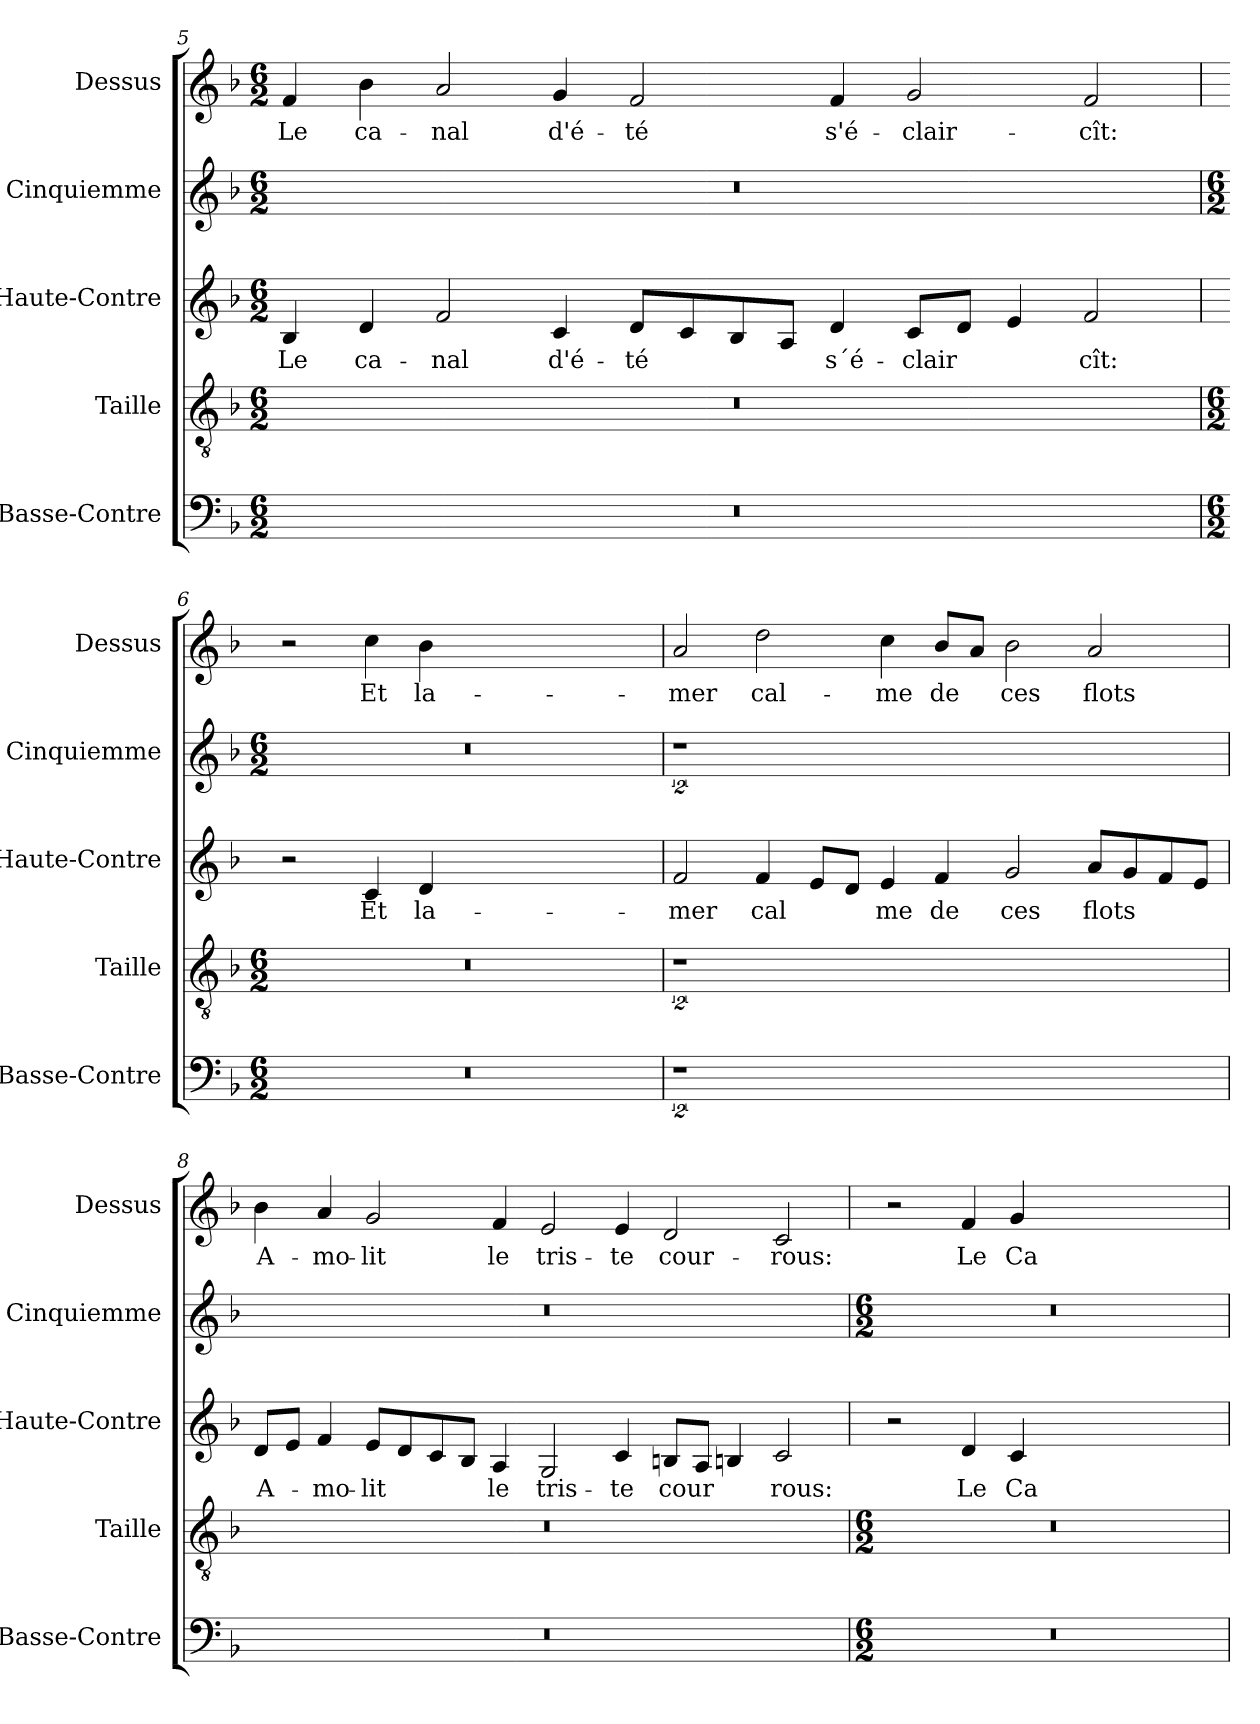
**kern	**kern	**kern	**text	**kern	**kern	**text
*part5	*part4	*part3	*part3	*part2	*part1	*part1
*staff5	*staff4	*staff3	*staff3	*staff2	*staff1	*staff1
*I"Basse-Contre	*I"Taille	*I"Haute-Contre	*	*I"Cinquiemme	*I"Dessus	*
*I'Basse-Contre	*I'Taille	*I'Haute-Contre	*	*I'Cinquiemme	*I'Dessus	*
*clefF4	*clefGv2	*clefG2	*	*clefG2	*clefG2	*
*k[b-]	*k[b-]	*k[b-]	*	*k[b-]	*k[b-]	*
*F:	*F:	*F:	*	*F:	*F:	*
*M6/2	*M6/2	*M6/2	*	*M6/2	*M6/2	*
=5	=5	=5	=5	=5	=5	=5
!	!	!	!LO:LY:b	!	!	!LO:LY:b
0.r	0.r	4B-	Le	0.r	4f	Le
!	!	!	!LO:LY:b	!	!	!LO:LY:b
.	.	4d	ca-	.	4b-	ca-
!	!	!	!LO:LY:b	!	!	!LO:LY:b
.	.	2f	-nal	.	2a	-nal
!	!	!	!LO:LY:b	!	!	!LO:LY:b
.	.	4c	d'é-	.	4g	d'é-
!	!	!	!LO:LY:b	!	!	!LO:LY:b
.	.	8dL	-té	.	2f	-té
.	.	8c	.	.	.	.
.	.	8B-	.	.	.	.
.	.	8AJ	.	.	.	.
!	!	!	!LO:LY:b	!	!	!LO:LY:b
.	.	4d	s´é-	.	4f	s'é-
!	!	!	!LO:LY:b	!	!	!LO:LY:b
.	.	8cL	-clair	.	2g	-clair-
.	.	8dJ	.	.	.	.
.	.	4e	.	.	.	.
!	!	!	!LO:LY:b	!	!	!LO:LY:b
.	.	2f	cît:	.	2f	-cît:
!!LO:LB:g=z
=6	=6	=6	=6	=6	=6	=6
*M6/2	*M6/2	*	*	*M6/2	*	*
0.r	0.r	2r	.	0.r	2r	.
!	!	!	!LO:LY:b	!	!	!LO:LY:b
.	.	4c	Et	.	4cc	Et
!	!	!	!LO:LY:b	!	!	!LO:LY:b
.	.	4d	la-	.	4b-	la-
.	.	0ryy	.	.	0ryy	.
=7	=7	=7	=7	=7	=7	=7
!	!	!	!LO:LY:b	!	!	!LO:LY:b
2%5r	2%5r	2f	-mer	2%5r	2a	-mer
!	!	!	!LO:LY:b	!	!	!LO:LY:b
.	.	4f	cal	.	2dd	cal-
.	.	8eL	.	.	.	.
.	.	8dJ	.	.	.	.
!	!	!	!LO:LY:b	!	!	!LO:LY:b
.	.	4e	me	.	4cc	-me
!	!	!	!LO:LY:b	!	!	!LO:LY:b
.	.	4f	de	.	8b-L	de
.	.	.	.	.	8aJ	.
!	!	!	!LO:LY:b	!	!	!LO:LY:b
.	.	2g	ces	.	2b-	ces
!	!	!	!LO:LY:b	!	!	!LO:LY:b
.	.	8aL	flots	.	2a	flots
.	.	8g	.	.	.	.
.	.	8f	.	.	.	.
.	.	8eJ	.	.	.	.
=8	=8	=8	=8	=8	=8	=8
!	!	!	!LO:LY:b	!	!	!LO:LY:b
0.r	0.r	8dL	A-	0.r	4b-	A-
.	.	8eJ	.	.	.	.
!	!	!	!LO:LY:b	!	!	!LO:LY:b
.	.	4f	-mo-	.	4a	-mo-
!	!	!	!LO:LY:b	!	!	!LO:LY:b
.	.	8eL	-lit	.	2g	-lit
.	.	8d	.	.	.	.
.	.	8c	.	.	.	.
.	.	8B-J	.	.	.	.
!	!	!	!LO:LY:b	!	!	!LO:LY:b
.	.	4A	le	.	4f	le
!	!	!	!LO:LY:b	!	!	!LO:LY:b
.	.	2G	tris-	.	2e	tris-
!	!	!	!LO:LY:b	!	!	!LO:LY:b
.	.	4c	-te	.	4e	-te
!	!	!	!LO:LY:b	!	!	!LO:LY:b
.	.	8BnL	cour	.	2d	cour-
.	.	8AJ	.	.	.	.
.	.	4Bn	.	.	.	.
!	!	!	!LO:LY:b	!	!	!LO:LY:b
.	.	2c	rous:	.	2c	-rous:
!!LO:LB:g=z
=9	=9	=9	=9	=9	=9	=9
*M6/2	*M6/2	*	*	*M6/2	*	*
0.r	0.r	2r	.	0.r	2r	.
!	!	!	!LO:LY:b	!	!	!LO:LY:b
.	.	4d	Le	.	4f	Le
!	!	!	!LO:LY:b	!	!	!LO:LY:b
.	.	4c	Ca-	.	4g	Ca-
.	.	0ryy	.	.	0ryy	.
=	=	=	=	=	=	=
*-	*-	*-	*-	*-	*-	*-
